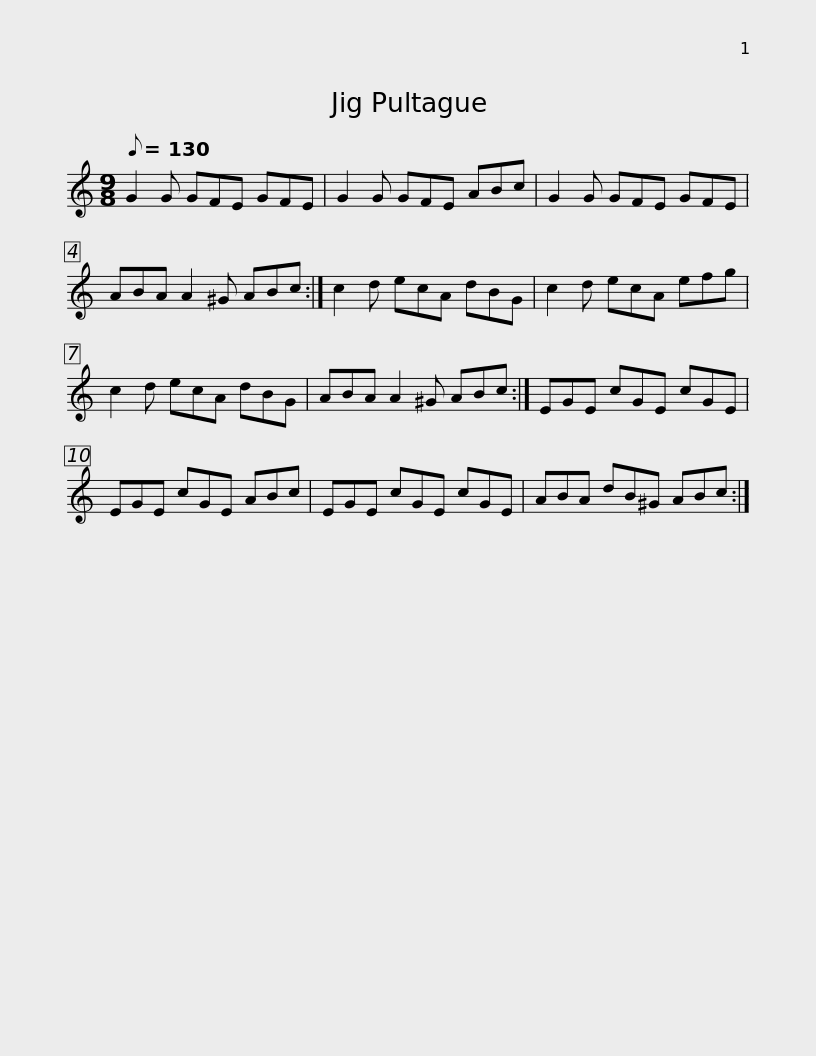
X:1
L:1/8
Q:1/8=130
M:9/8
I:linebreak $
K:C
V:1 treble
V:1
 G2 G GFE GFE | G2 G GFE ABc | G2 G GFE GFE | ABA A2 ^G ABc :|$ c2 d ecA dBG | %5
 c2 d ecA efg | c2 d ecA dBG | ABA A2 ^G ABc :|$ EGE cGE cGE | EGE cGE ABc | %10
 EGE cGE cGE | ABA dB^G ABc :| %12
